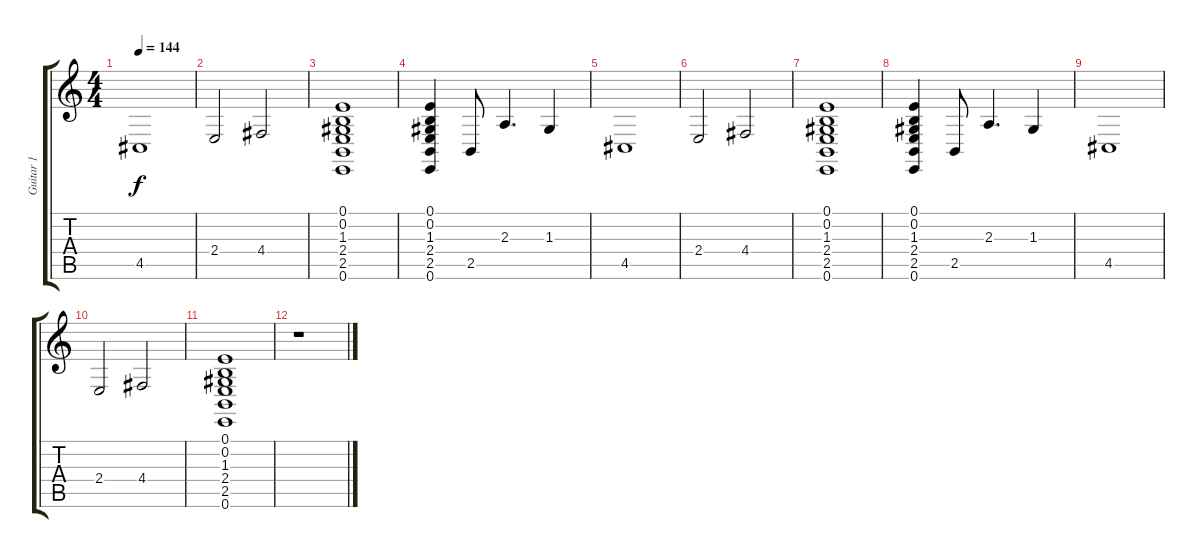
\track ("Guitar 1" "Guitar 1") {instrument tenorsax}
\staff {score tabs}
\tuning (E4 B3 G3 D3 A2 E2) {hide}
\ts (4 4)
\tempo 144
\clef g2
\ks c
4.5.1{dy f} |
2.4.2 4.4.2 |
(0.1 0.2 1.3 2.4 2.5 0.6).1 |
(0.1 0.2 1.3 2.4 2.5 0.6).4 2.5.8 2.3.4{d} 1.3.4 |
4.5.1 |
2.4.2 4.4.2 |
(0.1 0.2 1.3 2.4 2.5 0.6).1 |
(0.1 0.2 1.3 2.4 2.5 0.6).4 2.5.8 2.3.4{d} 1.3.4 |
4.5.1 |
2.4.2 4.4.2 |
(0.1 0.2 1.3 2.4 2.5 0.6).1 |
r.1
